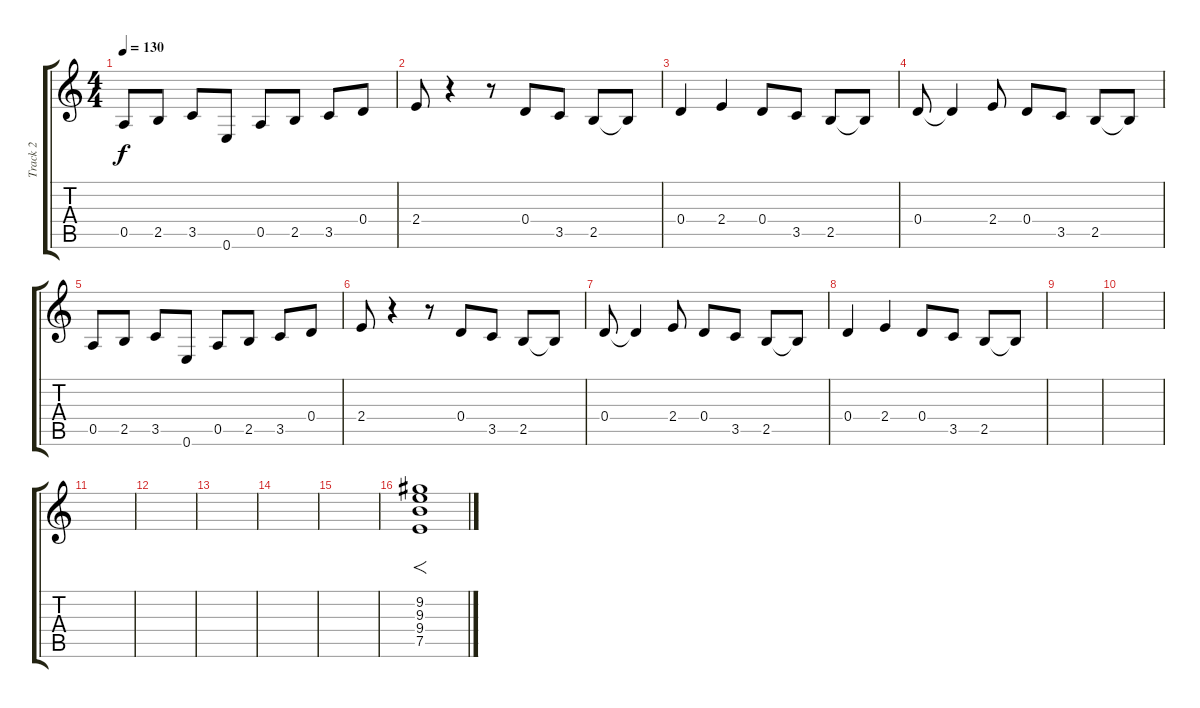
\track ("Track 2" "Track 2") {instrument acousticguitarnylon}
\staff {score tabs}
\tuning (E4 B3 G3 D3 A2 E2) {hide}
\ts (4 4)
\tempo 130
\clef g2
\ks c
0.5.8{dy f volume 10 instrument reedorgan} 2.5.8 3.5.8 0.6.8 0.5.8 2.5.8 3.5.8 0.4.8 |
2.4.8 r.4 r.8 0.4.8 3.5.8 2.5.8 2.5{t}.8 |
0.4.4 2.4.4 0.4.8 3.5.8 2.5.8 2.5{t}.8 |
0.4.8 0.4{t}.4 2.4.8 0.4.8 3.5.8 2.5.8 2.5{t}.8 |
0.5.8{volume 10 instrument electricguitarclean} 2.5.8 3.5.8 0.6.8 0.5.8 2.5.8 3.5.8 0.4.8 |
2.4.8 r.4 r.8 0.4.8 3.5.8 2.5.8 2.5{t}.8 |
0.4.8 0.4{t}.4 2.4.8 0.4.8 3.5.8 2.5.8 2.5{t}.8 |
0.4.4 2.4.4 0.4.8 3.5.8 2.5.8 2.5{t}.8 |
|
|
|
|
|
|
|
(9.2 9.3 9.4 7.5).1{f volume 10 instrument churchorgan}
